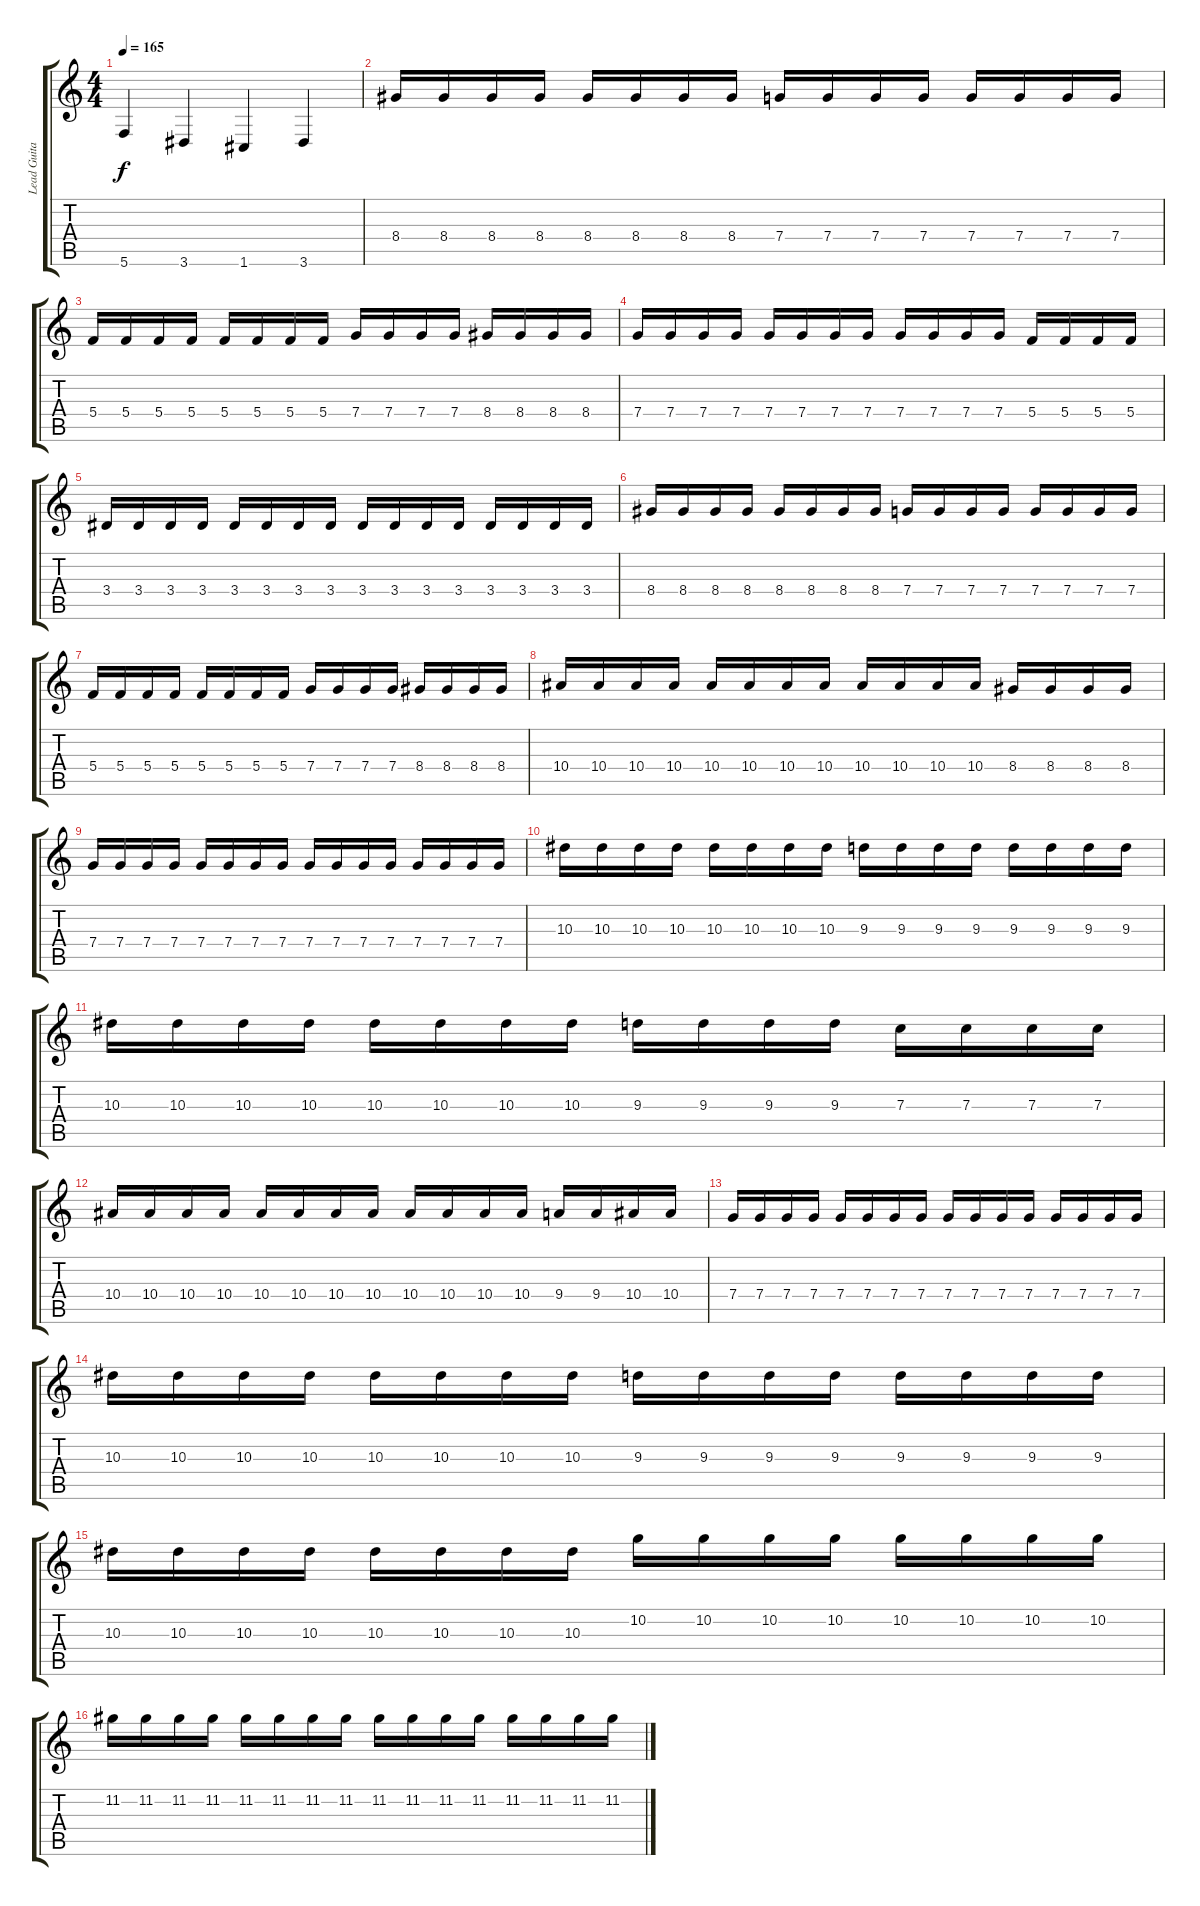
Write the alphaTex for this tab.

\track ("Lead Guitar" "Lead Guita") {instrument overdrivenguitar}
\staff {score tabs}
\tuning (D4 A3 F3 C3 G2 C2) {hide}
\ts (4 4)
\tempo 165
\clef g2
\ks c
5.6.4{dy f} 3.6.4 1.6.4 3.6.4 |
8.4.16 8.4.16 8.4.16 8.4.16 8.4.16 8.4.16 8.4.16 8.4.16 7.4.16 7.4.16 7.4.16 7.4.16 7.4.16 7.4.16 7.4.16 7.4.16 |
5.4.16 5.4.16 5.4.16 5.4.16 5.4.16 5.4.16 5.4.16 5.4.16 7.4.16 7.4.16 7.4.16 7.4.16 8.4.16 8.4.16 8.4.16 8.4.16 |
7.4.16 7.4.16 7.4.16 7.4.16 7.4.16 7.4.16 7.4.16 7.4.16 7.4.16 7.4.16 7.4.16 7.4.16 5.4.16 5.4.16 5.4.16 5.4.16 |
3.4.16 3.4.16 3.4.16 3.4.16 3.4.16 3.4.16 3.4.16 3.4.16 3.4.16 3.4.16 3.4.16 3.4.16 3.4.16 3.4.16 3.4.16 3.4.16 |
8.4.16 8.4.16 8.4.16 8.4.16 8.4.16 8.4.16 8.4.16 8.4.16 7.4.16 7.4.16 7.4.16 7.4.16 7.4.16 7.4.16 7.4.16 7.4.16 |
5.4.16 5.4.16 5.4.16 5.4.16 5.4.16 5.4.16 5.4.16 5.4.16 7.4.16 7.4.16 7.4.16 7.4.16 8.4.16 8.4.16 8.4.16 8.4.16 |
10.4.16 10.4.16 10.4.16 10.4.16 10.4.16 10.4.16 10.4.16 10.4.16 10.4.16 10.4.16 10.4.16 10.4.16 8.4.16 8.4.16 8.4.16 8.4.16 |
7.4.16 7.4.16 7.4.16 7.4.16 7.4.16 7.4.16 7.4.16 7.4.16 7.4.16 7.4.16 7.4.16 7.4.16 7.4.16 7.4.16 7.4.16 7.4.16 |
10.3.16 10.3.16 10.3.16 10.3.16 10.3.16 10.3.16 10.3.16 10.3.16 9.3.16 9.3.16 9.3.16 9.3.16 9.3.16 9.3.16 9.3.16 9.3.16 |
10.3.16 10.3.16 10.3.16 10.3.16 10.3.16 10.3.16 10.3.16 10.3.16 9.3.16 9.3.16 9.3.16 9.3.16 7.3.16 7.3.16 7.3.16 7.3.16 |
10.4.16 10.4.16 10.4.16 10.4.16 10.4.16 10.4.16 10.4.16 10.4.16 10.4.16 10.4.16 10.4.16 10.4.16 9.4.16 9.4.16 10.4.16 10.4.16 |
7.4.16 7.4.16 7.4.16 7.4.16 7.4.16 7.4.16 7.4.16 7.4.16 7.4.16 7.4.16 7.4.16 7.4.16 7.4.16 7.4.16 7.4.16 7.4.16 |
10.3.16 10.3.16 10.3.16 10.3.16 10.3.16 10.3.16 10.3.16 10.3.16 9.3.16 9.3.16 9.3.16 9.3.16 9.3.16 9.3.16 9.3.16 9.3.16 |
10.3.16 10.3.16 10.3.16 10.3.16 10.3.16 10.3.16 10.3.16 10.3.16 10.2.16 10.2.16 10.2.16 10.2.16 10.2.16 10.2.16 10.2.16 10.2.16 |
11.2.16 11.2.16 11.2.16 11.2.16 11.2.16 11.2.16 11.2.16 11.2.16 11.2.16 11.2.16 11.2.16 11.2.16 11.2.16 11.2.16 11.2.16 11.2.16
